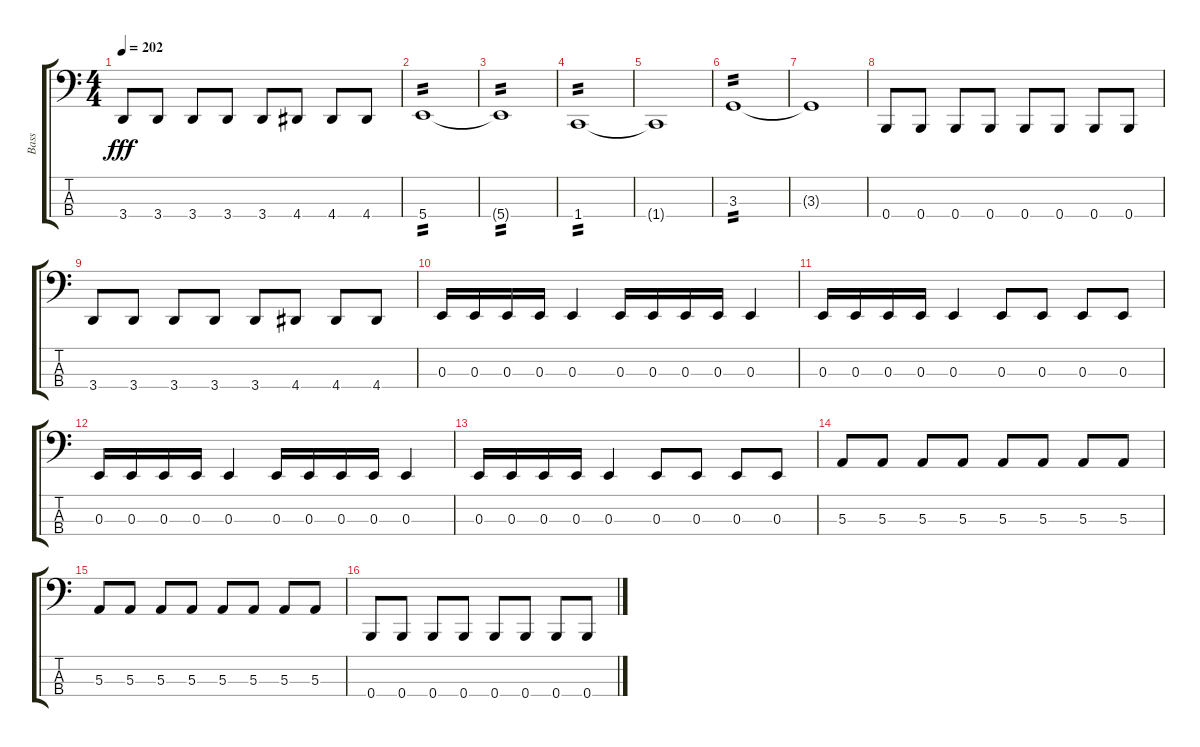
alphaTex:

\track ("Bass" "Bass") {instrument electricbassfinger}
\staff {score tabs}
\tuning (D2 A1 E1 B0) {hide}
\ts (4 4)
\tempo 202
\clef f4
\ks c
3.4.8{dy fff} 3.4.8 3.4.8 3.4.8 3.4.8 4.4.8 4.4.8 4.4.8 |
5.4.1{tp 2} |
5.4{t}.1{tp 2} |
1.4.1{tp 2} |
1.4{t}.1 |
3.3.1{tp 2} |
3.3{t}.1 |
0.4.8 0.4.8 0.4.8 0.4.8 0.4.8 0.4.8 0.4.8 0.4.8 |
3.4.8 3.4.8 3.4.8 3.4.8 3.4.8 4.4.8 4.4.8 4.4.8 |
0.3.16 0.3.16 0.3.16 0.3.16 0.3.4 0.3.16 0.3.16 0.3.16 0.3.16 0.3.4 |
0.3.16 0.3.16 0.3.16 0.3.16 0.3.4 0.3.8 0.3.8 0.3.8 0.3.8 |
0.3.16 0.3.16 0.3.16 0.3.16 0.3.4 0.3.16 0.3.16 0.3.16 0.3.16 0.3.4 |
0.3.16 0.3.16 0.3.16 0.3.16 0.3.4 0.3.8 0.3.8 0.3.8 0.3.8 |
5.3.8 5.3.8 5.3.8 5.3.8 5.3.8 5.3.8 5.3.8 5.3.8 |
5.3.8 5.3.8 5.3.8 5.3.8 5.3.8 5.3.8 5.3.8 5.3.8 |
0.4.8 0.4.8 0.4.8 0.4.8 0.4.8 0.4.8 0.4.8 0.4.8
